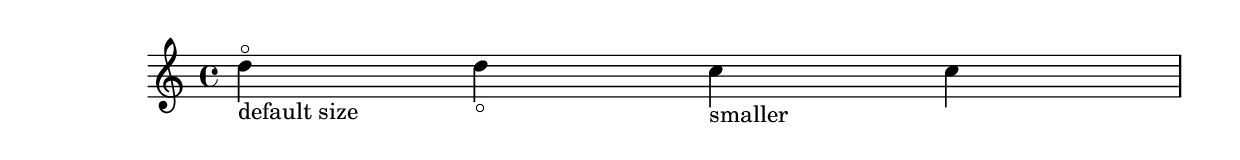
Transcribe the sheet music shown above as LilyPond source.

%% Do not edit this file; it is auto-generated from LSR http://lsr.dsi.unimi.it
%% This file is in the public domain.
\version "2.11.51"

\header {
  lsrtags = "expressive-marks, unfretted-strings"

  texidoces = "
Para hacer más pequeño el círculo de @code{\flageolet} (armónico)
utilice la siguiente función de Scheme.

"
  doctitlees = "Cambiar el tamaño de la marca de \flageolet"

  texidoc = "
To make the @code{\\flageolet} circle smaller use the following Scheme
function. 

"
  doctitle = "Changing \\flageolet mark size"
} % begin verbatim
smallFlageolet = #(let ((m (make-music 'ArticulationEvent
                          'articulation-type "flageolet")))
       (set! (ly:music-property m 'tweaks)
             (acons 'font-size -3
                    (ly:music-property m 'tweaks)))
       m)

\layout { ragged-right = ##f }

\relative c'' {
  d4^\flageolet_\markup { default size } d_\flageolet
  c4^\smallFlageolet_\markup { smaller } c_\smallFlageolet
}
